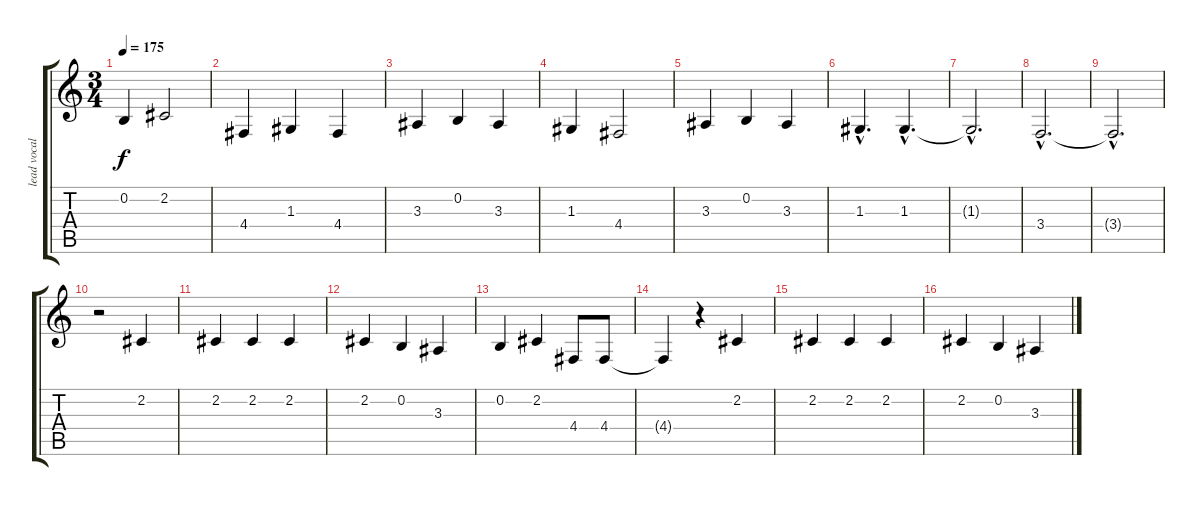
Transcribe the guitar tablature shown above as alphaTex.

\track ("lead vocals" "lead vocal") {instrument lead1square}
\staff {score tabs}
\tuning (E4 B3 G3 D3 A2 E2) {hide}
\ts (3 4)
\tempo 175
\clef g2
\ks c
0.2{t}.4{dy f} 2.2.2 |
4.4.4 1.3.4 4.4.4 |
3.3.4 0.2.4 3.3.4 |
1.3.4 4.4.2 |
3.3.4 0.2.4 3.3.4 |
1.3{hac}.4{d} 1.3{hac}.4{d} |
1.3{hac t}.2{d} |
3.4{hac}.2{d} |
3.4{hac t}.2{d} |
r.2 2.2.4 |
2.2.4 2.2.4 2.2.4 |
2.2.4 0.2.4 3.3.4 |
0.2.4 2.2.4 4.4.8 4.4.8 |
4.4{t}.4 r.4 2.2.4 |
2.2.4 2.2.4 2.2.4 |
2.2.4 0.2.4 3.3.4
